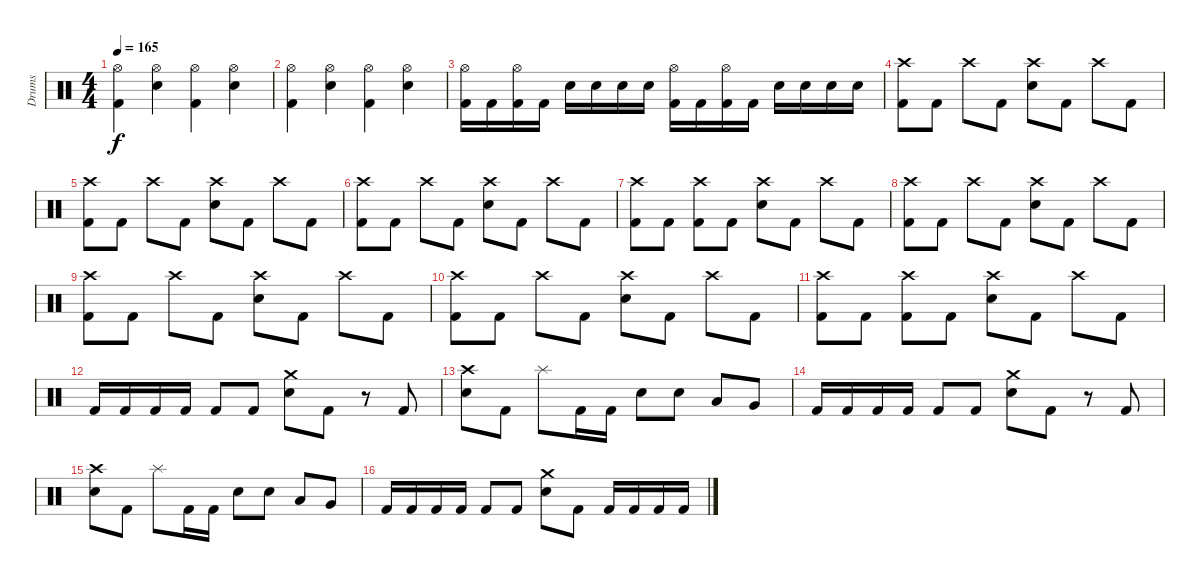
\track ("Drums" "Drums") {instrument percussion}
\staff {score}
\articulation defaults
\ts (4 4)
\tempo 165
\clef neutral
\ks c
("Hi-Hat (open)" "Kick (hit) 2").4{dy f} ("Hi-Hat (open)" "Electric Snare (hit)").4 ("Hi-Hat (open)" "Kick (hit) 2").4 ("Hi-Hat (open)" "Electric Snare (hit)").4 |
("Hi-Hat (open)" "Kick (hit) 2").4 ("Hi-Hat (open)" "Electric Snare (hit)").4 ("Hi-Hat (open)" "Kick (hit) 2").4 ("Hi-Hat (open)" "Electric Snare (hit)").4 |
("Hi-Hat (open)" "Kick (hit) 2").16 "Kick (hit) 2".16 ("Hi-Hat (open)" "Kick (hit) 2").16 "Kick (hit) 2".16 "Electric Snare (hit)".16 "Electric Snare (hit)".16 "Electric Snare (hit)".16 "Electric Snare (hit)".16 ("Hi-Hat (open)" "Kick (hit) 2").16 "Kick (hit) 2".16 ("Hi-Hat (open)" "Kick (hit) 2").16 "Kick (hit) 2".16 "Electric Snare (hit)".16 "Electric Snare (hit)".16 "Electric Snare (hit)".16 "Electric Snare (hit)".16 |
("Crash high (hit)" "Kick (hit) 2").8 "Kick (hit) 2".8 "Crash high (hit)".8 "Kick (hit) 2".8 ("Crash high (hit)" "Electric Snare (hit)").8 "Kick (hit) 2".8 "Crash high (hit)".8 "Kick (hit) 2".8 |
("Crash high (hit)" "Kick (hit) 2").8 "Kick (hit) 2".8 "Crash high (hit)".8 "Kick (hit) 2".8 ("Crash high (hit)" "Electric Snare (hit)").8 "Kick (hit) 2".8 "Crash high (hit)".8 "Kick (hit) 2".8 |
("Crash high (hit)" "Kick (hit) 2").8 "Kick (hit) 2".8 "Crash high (hit)".8 "Kick (hit) 2".8 ("Crash high (hit)" "Electric Snare (hit)").8 "Kick (hit) 2".8 "Crash high (hit)".8 "Kick (hit) 2".8 |
("Crash high (hit)" "Kick (hit) 2").8 "Kick (hit) 2".8 ("Crash high (hit)" "Kick (hit) 2").8 "Kick (hit) 2".8 ("Crash high (hit)" "Electric Snare (hit)").8 "Kick (hit) 2".8 "Crash high (hit)".8 "Kick (hit) 2".8 |
("Crash high (hit)" "Kick (hit) 2").8 "Kick (hit) 2".8 "Crash high (hit)".8 "Kick (hit) 2".8 ("Crash high (hit)" "Electric Snare (hit)").8 "Kick (hit) 2".8 "Crash high (hit)".8 "Kick (hit) 2".8 |
("Crash high (hit)" "Kick (hit) 2").8 "Kick (hit) 2".8 "Crash high (hit)".8 "Kick (hit) 2".8 ("Crash high (hit)" "Electric Snare (hit)").8 "Kick (hit) 2".8 "Crash high (hit)".8 "Kick (hit) 2".8 |
("Crash high (hit)" "Kick (hit) 2").8 "Kick (hit) 2".8 "Crash high (hit)".8 "Kick (hit) 2".8 ("Crash high (hit)" "Electric Snare (hit)").8 "Kick (hit) 2".8 "Crash high (hit)".8 "Kick (hit) 2".8 |
("Crash high (hit)" "Kick (hit) 2").8 "Kick (hit) 2".8 ("Crash high (hit)" "Kick (hit) 2").8 "Kick (hit) 2".8 ("Crash high (hit)" "Electric Snare (hit)").8 "Kick (hit) 2".8 "Crash high (hit)".8 "Kick (hit) 2".8 |
"Kick (hit) 2".16 "Kick (hit) 2".16 "Kick (hit) 2".16 "Kick (hit) 2".16 "Kick (hit) 2".8 "Kick (hit) 2".8 ("Crash medium (hit)" "Electric Snare (hit)").8 "Kick (hit) 2".8 r.8 "Kick (hit) 2".8 |
("Crash high (hit)" "Electric Snare (hit)").8 "Kick (hit) 2".8 "Splash (hit)".8 "Kick (hit) 2".16 "Kick (hit) 2".16 "Electric Snare (hit)".8 "Electric Snare (hit)".8 "Low Tom (hit)".8 "Very Low Tom (hit)".8 |
"Kick (hit) 2".16 "Kick (hit) 2".16 "Kick (hit) 2".16 "Kick (hit) 2".16 "Kick (hit) 2".8 "Kick (hit) 2".8 ("Crash medium (hit)" "Electric Snare (hit)").8 "Kick (hit) 2".8 r.8 "Kick (hit) 2".8 |
("Crash high (hit)" "Electric Snare (hit)").8 "Kick (hit) 2".8 "Splash (hit)".8 "Kick (hit) 2".16 "Kick (hit) 2".16 "Electric Snare (hit)".8 "Electric Snare (hit)".8 "Low Tom (hit)".8 "Very Low Tom (hit)".8 |
"Kick (hit) 2".16 "Kick (hit) 2".16 "Kick (hit) 2".16 "Kick (hit) 2".16 "Kick (hit) 2".8 "Kick (hit) 2".8 ("Crash medium (hit)" "Electric Snare (hit)").8 "Kick (hit) 2".8 "Kick (hit) 2".16 "Kick (hit) 2".16 "Kick (hit) 2".16 "Kick (hit) 2".16
